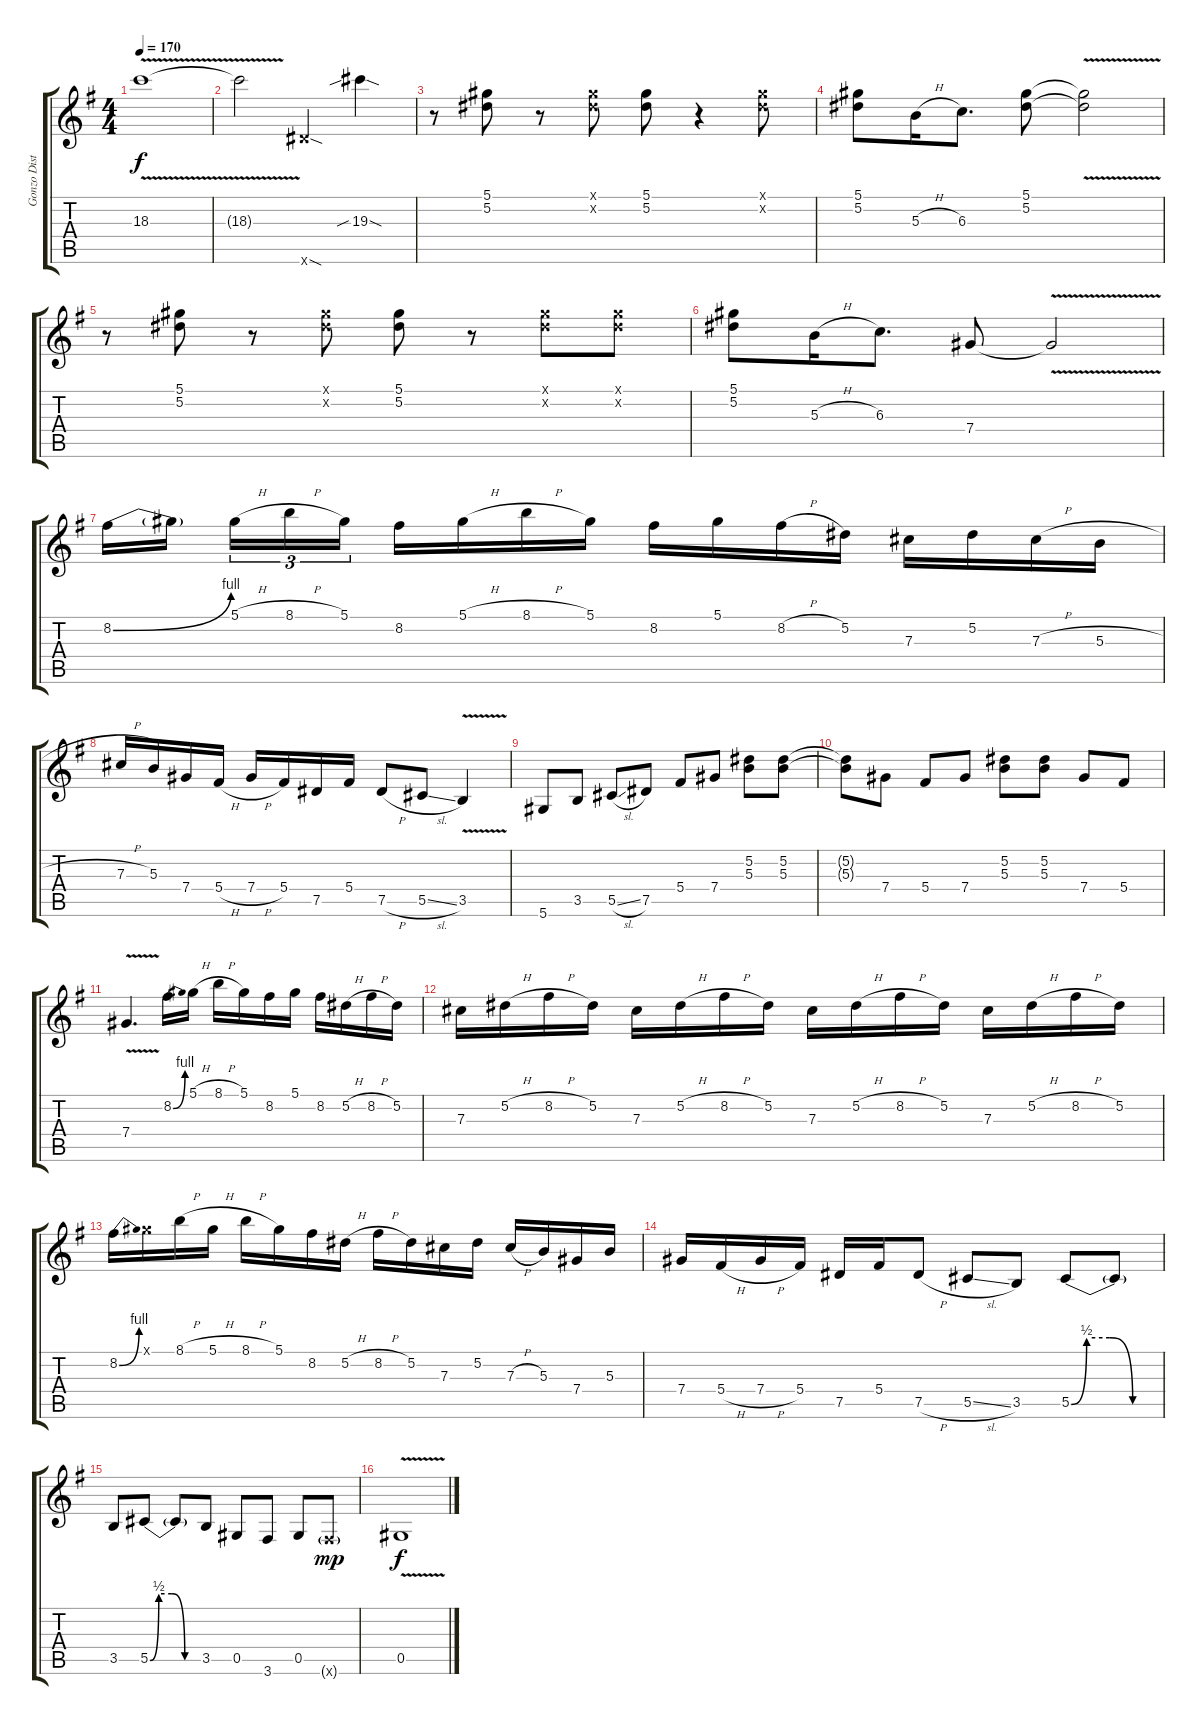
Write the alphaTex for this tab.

\track ("Gonzo Dist." "Gonzo Dist") {instrument distortionguitar}
\staff {score tabs}
\tuning (Eb4 Bb3 Gb3 Db3 Ab2 Eb2) {hide}
\ts (4 4)
\tempo 170
\clef g2
\ks g
18.3{v}.1{dy f} |
18.3{v t}.2 12.6{sod x}.4 19.3{sib sod}.4 |
r.8 (5.1 5.2).8 r.8 (5.1{x} 5.2{x}).8 (5.1 5.2).8 r.4 (5.1{x} 5.2{x}).8 |
(5.1 5.2).8 5.3{h}.16 6.3.8{d} (5.1 5.2).8 (5.1{v t} 5.2{v t}).2 |
r.8 (5.1 5.2).8 r.8 (5.1{x} 5.2{x}).8 (5.1 5.2).8 r.8 (5.1{x} 5.2{x}).8 (5.1{x} 5.2{x}).8 |
(5.1 5.2).8 5.3{h}.16 6.3.8{d} 7.4.8 7.4{v t}.2 |
8.2{be (bend 0 0 60 4)}.16 8.2{t}.16{beam splitsecondary} 5.1{h}.16{tu (3 2)} 8.1{h}.16{tu (3 2)} 5.1.16{tu (3 2)} 8.2.16 5.1{h}.16 8.1{h}.16 5.1.16 8.2.16 5.1.16 8.2{h}.16 5.2.16 7.3.16 5.2.16 7.3{h}.16 5.3{h}.16 |
7.3{h}.16 5.3.16 7.4.16 5.4{h}.16 7.4{h}.16 5.4.16 7.5.16 5.4.16 7.5{h}.8 5.5{sl}.8 3.5{v}.4 |
5.6.8 3.5.8 5.5{sl}.8 7.5.8 5.4.8 7.4.8 (5.2 5.3).8 (5.2 5.3).8 |
(5.2{t} 5.3{t}).8 7.4.8 5.4.8 7.4.8 (5.2 5.3).8 (5.2 5.3).8 7.4.8 5.4.8 |
7.4{v}.4{d} 8.2{be (bend 0 0 60 4)}.16 5.1{h}.16 8.1{h}.16 5.1.16 8.2.16 5.1.16 8.2.16 5.2{h}.16 8.2{h}.16 5.2.16 |
7.3.16 5.2{h}.16 8.2{h}.16 5.2.16 7.3.16 5.2{h}.16 8.2{h}.16 5.2.16 7.3.16 5.2{h}.16 8.2{h}.16 5.2.16 7.3.16 5.2{h}.16 8.2{h}.16 5.2.16 |
8.2{be (bend 0 0 60 4)}.16 5.1{x}.16 8.1{h}.16 5.1{h}.16 8.1{h}.16 5.1.16 8.2.16 5.2{h}.16 8.2{h}.16 5.2.16 7.3.16 5.2.16 7.3{h}.16 5.3.16 7.4.16 5.3.16 |
7.4.16 5.4{h}.16 7.4{h}.16 5.4.16 7.5.16 5.4.16 7.5{h}.8 5.5{sl}.8 3.5.8 5.5{be (custom 0 0 10 2 25 2 40 0 60 0)}.8 5.5{t}.8 |
3.5.8 5.5{be (custom 0 0 10 2 25 2 40 0 60 0)}.8 5.5{t}.8 3.5.8 0.5.8 3.6.8 0.5.8 3.6{g x}.8{dy mp} |
0.5{v}.1{dy f}
